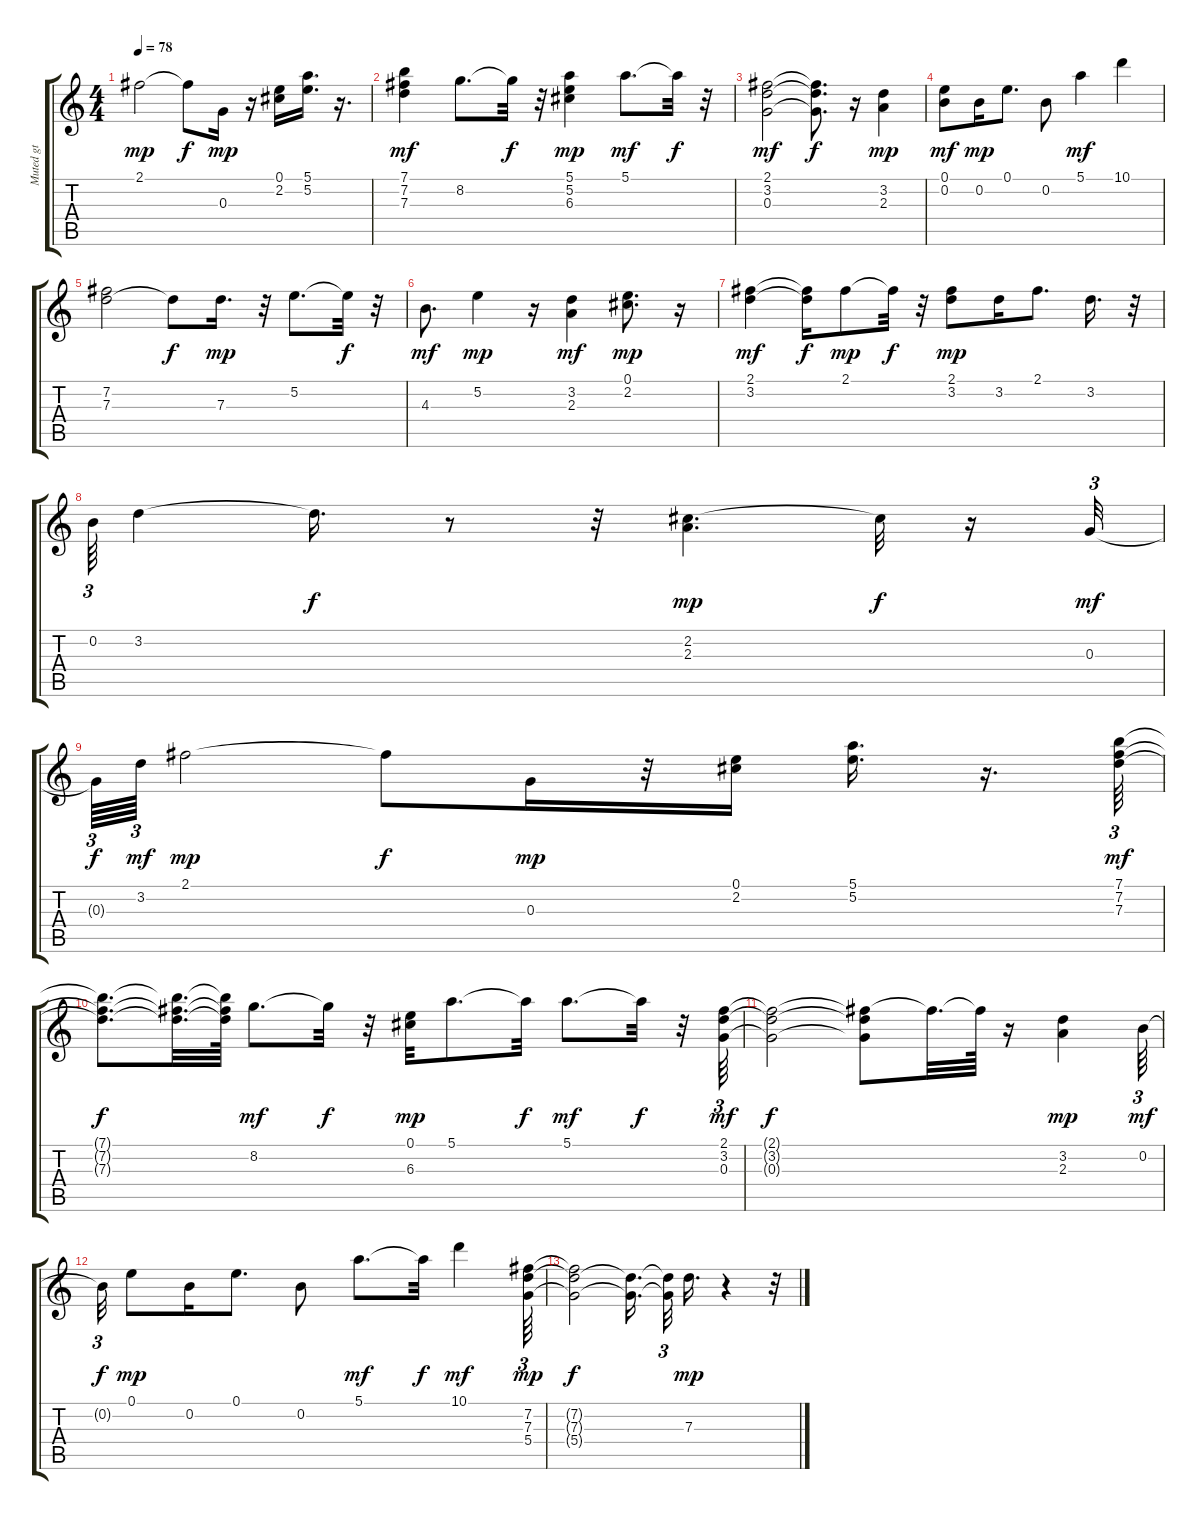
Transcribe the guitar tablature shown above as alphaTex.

\track ("Muted gt" "Muted gt") {instrument electricguitarmuted}
\staff {score tabs}
\tuning (E4 B3 G3 D3 A2 E2) {hide}
\ts (4 4)
\tempo 78
\clef g2
\ks c
2.1.2{dy mp} 2.1{t}.8{dy f} 0.3.16{dy mp} r.16 (0.1 2.2).16 (5.1 5.2).16{d} r.16{d} |
(7.1 7.2 7.3).4{dy mf} 8.2.8{d} 8.2{t}.32{dy f} r.32 (5.1 5.2 6.3).4{dy mp} 5.1.8{d dy mf} 5.1{t}.32{dy f} r.32 |
(2.1 3.2 0.3).2{dy mf} (2.1{t} 3.2{t} 0.3{t}).8{d dy f} r.16 (3.2 2.3).4{dy mp} |
(0.1 0.2).8{dy mf} 0.2.16{dy mp} 0.1.8{d} 0.2.8 5.1.4{dy mf} 10.1.4 |
(7.2 7.3).2 7.3{t}.8{dy f} 7.3.16{d dy mp} r.32 5.2.8{d} 5.2{t}.32{dy f} r.32 |
4.3.8{d dy mf} 5.2.4{dy mp} r.16 (3.2 2.3).4{dy mf} (0.1 2.2).8{d dy mp} r.16 |
(2.1 3.2).4{dy mf} (2.1{t} 3.2{t}).16{dy f} 2.1.8{dy mp} 2.1{t}.32{dy f} r.32 (2.1 3.2).8{dy mp} 3.2.16 2.1.8{d} 3.2.16{d} r.32 |
0.2.64{tu (3 2)} 3.2.4 3.2{t}.16{d dy f} r.8 r.32 (2.2 2.3).4{d dy mp} 2.2{t}.32{dy f} r.16 0.3.32{tu (3 2) dy mf volume 11} |
0.3{t}.64{tu (3 2) dy f} 3.2.64{tu (3 2) dy mf} 2.1.2{dy mp} 2.1{t}.8{dy f} 0.3.16{dy mp volume 9} r.32 (0.1 2.2).16{volume 9} (5.1 5.2).16{d} r.16{d} (7.1 7.2 7.3).64{tu (3 2) dy mf volume 9} |
(7.1{t} 7.2{t} 7.3{t}).8{d dy f} (7.1{t} 7.2{t} 7.3{t}).32{d} (7.1{t} 7.2{t} 7.3{t}).64 8.2.8{d dy mf volume 7} 8.2{t}.32{dy f} r.32 (0.1 6.3).32{dy mp volume 7} 5.1.8{d} 5.1{t}.32{dy f} 5.1.8{d dy mf volume 6} 5.1{t}.32{dy f} r.32 (2.1 3.2 0.3).64{tu (3 2) dy mf volume 6} |
(2.1{t} 3.2{t} 0.3{t}).2{dy f} (2.1{t} 3.2{t} 0.3{t}).8 2.1{t}.32{d} 2.1{t}.64 r.16 (3.2 2.3).4{dy mp volume 5} 0.2.64{tu (3 2) dy mf volume 4} |
0.2{t}.32{tu (3 2) dy f} 0.1.8{dy mp} 0.2.16{volume 4} 0.1.8{d} 0.2.8 5.1.8{d dy mf volume 4} 5.1{t}.32{dy f} 10.1.4{dy mf volume 3} (7.2 7.3 5.4).64{tu (3 2) dy mp volume 3} |
(7.2{t} 7.3{t} 5.4{t}).2{dy f} (7.3{t} 5.4{t}).16{d beam splitsecondary} (7.3{t} 5.4{t}).32{tu (3 2)} 7.3.16{d dy mp volume 2} r.4 r.32
